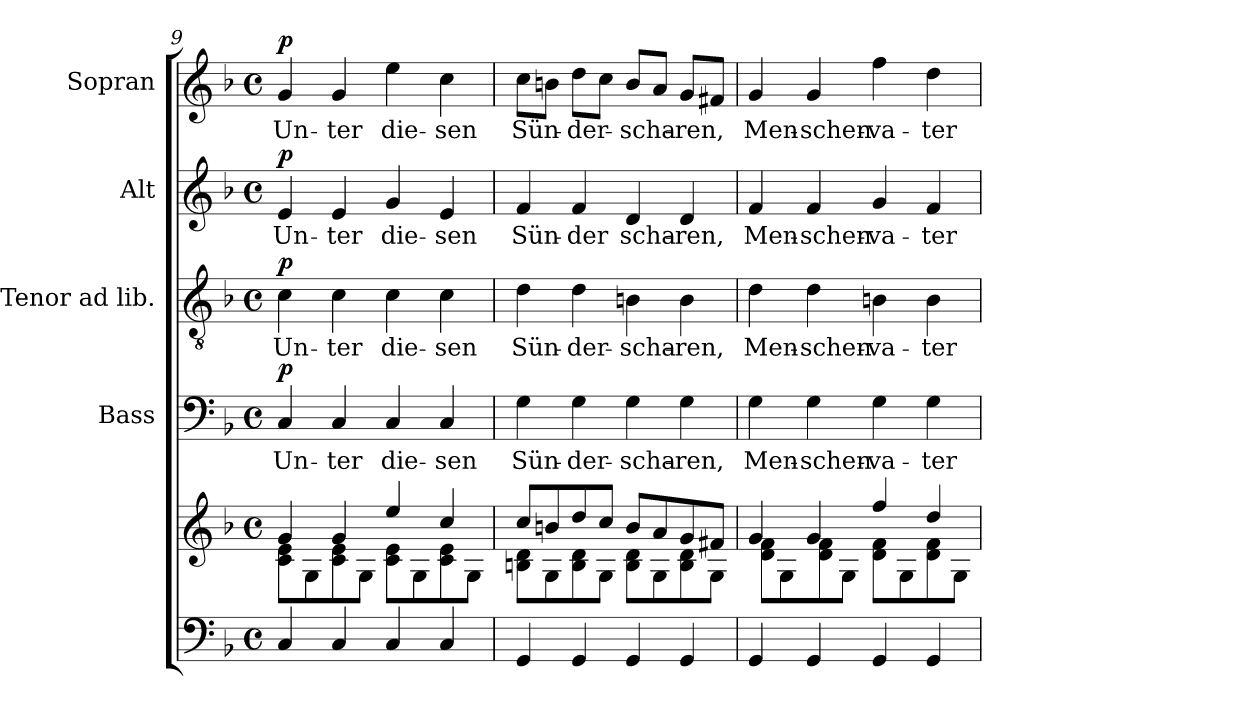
**kern	**kern	**kern	**text	**dynam	**kern	**text	**dynam	**kern	**text	**dynam	**kern	**text	**dynam
*part5	*part5	*part4	*part4	*part4	*part3	*part3	*part3	*part2	*part2	*part2	*part1	*part1	*part1
*staff6	*staff5	*staff4	*staff4	*staff4	*staff3	*staff3	*staff3	*staff2	*staff2	*staff2	*staff1	*staff1	*staff1
*	*	*I"Bass	*	*	*I"Tenor ad lib.	*	*	*I"Alt	*	*	*I"Sopran	*	*
*	*	*I'B.	*	*	*I'T.	*	*	*I'A.	*	*	*I'S.	*	*
*clefF4	*clefG2	*clefF4	*	*	*clefGv2	*	*	*clefG2	*	*	*clefG2	*	*
*k[b-]	*k[b-]	*k[b-]	*	*	*k[b-]	*	*	*k[b-]	*	*	*k[b-]	*	*
*F:	*F:	*F:	*	*	*F:	*	*	*F:	*	*	*F:	*	*
*M4/4	*M4/4	*M4/4	*	*	*M4/4	*	*	*M4/4	*	*	*M4/4	*	*
*met(c)	*met(c)	*met(c)	*	*	*met(c)	*	*	*met(c)	*	*	*met(c)	*	*
=9	=9	=9	=9	=9	=9	=9	=9	=9	=9	=9	=9	=9	=9
*	*^	*	*	*	*	*	*	*	*	*	*	*	*
!	!	!	!	!LO:LY:b	!LO:DY:a	!	!LO:LY:b	!LO:DY:a	!	!LO:LY:b	!LO:DY:a	!	!LO:LY:b	!LO:DY:a
4C/	4g/	8c\ 8e\L	4C/	Un-	p	4c\	Un-	p	4e/	Un-	p	4g/	Un-	p
.	.	8G\	.	.	.	.	.	.	.	.	.	.	.	.
!	!	!	!	!LO:LY:b	!	!	!LO:LY:b	!	!	!LO:LY:b	!	!	!LO:LY:b	!
4C/	4g/	8c\ 8e\	4C/	-ter	.	4c\	-ter	.	4e/	-ter	.	4g/	-ter	.
.	.	8G\J	.	.	.	.	.	.	.	.	.	.	.	.
!	!	!	!	!LO:LY:b	!	!	!LO:LY:b	!	!	!LO:LY:b	!	!	!LO:LY:b	!
4C/	4ee/	8c\ 8e\L	4C/	die-	.	4c\	die-	.	4g/	die-	.	4ee\	die-	.
.	.	8G\	.	.	.	.	.	.	.	.	.	.	.	.
!	!	!	!	!LO:LY:b	!	!	!LO:LY:b	!	!	!LO:LY:b	!	!	!LO:LY:b	!
4C/	4cc/	8c\ 8e\	4C/	-sen	.	4c\	-sen	.	4e/	-sen	.	4cc\	-sen	.
.	.	8G\J	.	.	.	.	.	.	.	.	.	.	.	.
!!LO:PB:g=z
=10	=10	=10	=10	=10	=10	=10	=10	=10	=10	=10	=10	=10	=10	=10
!	!	!	!	!LO:LY:b	!	!	!LO:LY:b	!	!	!LO:LY:b	!	!	!LO:LY:b	!
4GG/	8cc/L	8Bn\ 8d\L	4G\	Sün-	.	4d\	Sün-	.	4f/	Sün-	.	8cc\L	Sün-	.
.	8bn/	8G\	.	.	.	.	.	.	.	.	.	8bn\J	.	.
!	!	!	!	!LO:LY:b	!	!	!LO:LY:b	!	!	!LO:LY:b	!	!	!LO:LY:b	!
4GG/	8dd/	8B\ 8d\	4G\	-der-	.	4d\	-der-	.	4f/	-der	.	8dd\L	-der-	.
.	8cc/J	8G\J	.	.	.	.	.	.	.	.	.	8cc\J	.	.
!	!	!	!	!LO:LY:b	!	!	!LO:LY:b	!	!	!LO:LY:b	!	!	!LO:LY:b	!
4GG/	8b/L	8B\ 8d\L	4G\	-scha-	.	4Bn\	-scha-	.	4d/	scha-	.	8b/L	-scha-	.
.	8a/	8G\	.	.	.	.	.	.	.	.	.	8a/J	.	.
!	!	!	!	!LO:LY:b	!	!	!LO:LY:b	!	!	!LO:LY:b	!	!	!LO:LY:b	!
4GG/	8g/	8B\ 8d\	4G\	-ren,	.	4B\	-ren,	.	4d/	-ren,	.	8g/L	-ren,	.
.	8f#X/J	8G\J	.	.	.	.	.	.	.	.	.	8f#X/J	.	.
=11	=11	=11	=11	=11	=11	=11	=11	=11	=11	=11	=11	=11	=11	=11
!	!	!	!	!LO:LY:b	!	!	!LO:LY:b	!	!	!LO:LY:b	!	!	!LO:LY:b	!
4GG/	4g/	8d\ 8f\L	4G\	Men-	.	4d\	Men-	.	4f/	Men-	.	4g/	Men-	.
.	.	8G\	.	.	.	.	.	.	.	.	.	.	.	.
!	!	!	!	!LO:LY:b	!	!	!LO:LY:b	!	!	!LO:LY:b	!	!	!LO:LY:b	!
4GG/	4g/	8d\ 8f\	4G\	-schen-	.	4d\	-schen-	.	4f/	-schen-	.	4g/	-schen-	.
.	.	8G\J	.	.	.	.	.	.	.	.	.	.	.	.
!	!	!	!	!LO:LY:b	!	!	!LO:LY:b	!	!	!LO:LY:b	!	!	!LO:LY:b	!
4GG/	4ff/	8d\ 8f\L	4G\	-va-	.	4Bn\	-va-	.	4g/	-va-	.	4ff\	-va-	.
.	.	8G\	.	.	.	.	.	.	.	.	.	.	.	.
!	!	!	!	!LO:LY:b	!	!	!LO:LY:b	!	!	!LO:LY:b	!	!	!LO:LY:b	!
4GG/	4dd/	8d\ 8f\	4G\	-ter	.	4B\	-ter	.	4f/	-ter	.	4dd\	-ter	.
.	.	8G\J	.	.	.	.	.	.	.	.	.	.	.	.
*	*v	*v	*	*	*	*	*	*	*	*	*	*	*	*
=	=	=	=	=	=	=	=	=	=	=	=	=	=
*-	*-	*-	*-	*-	*-	*-	*-	*-	*-	*-	*-	*-	*-
